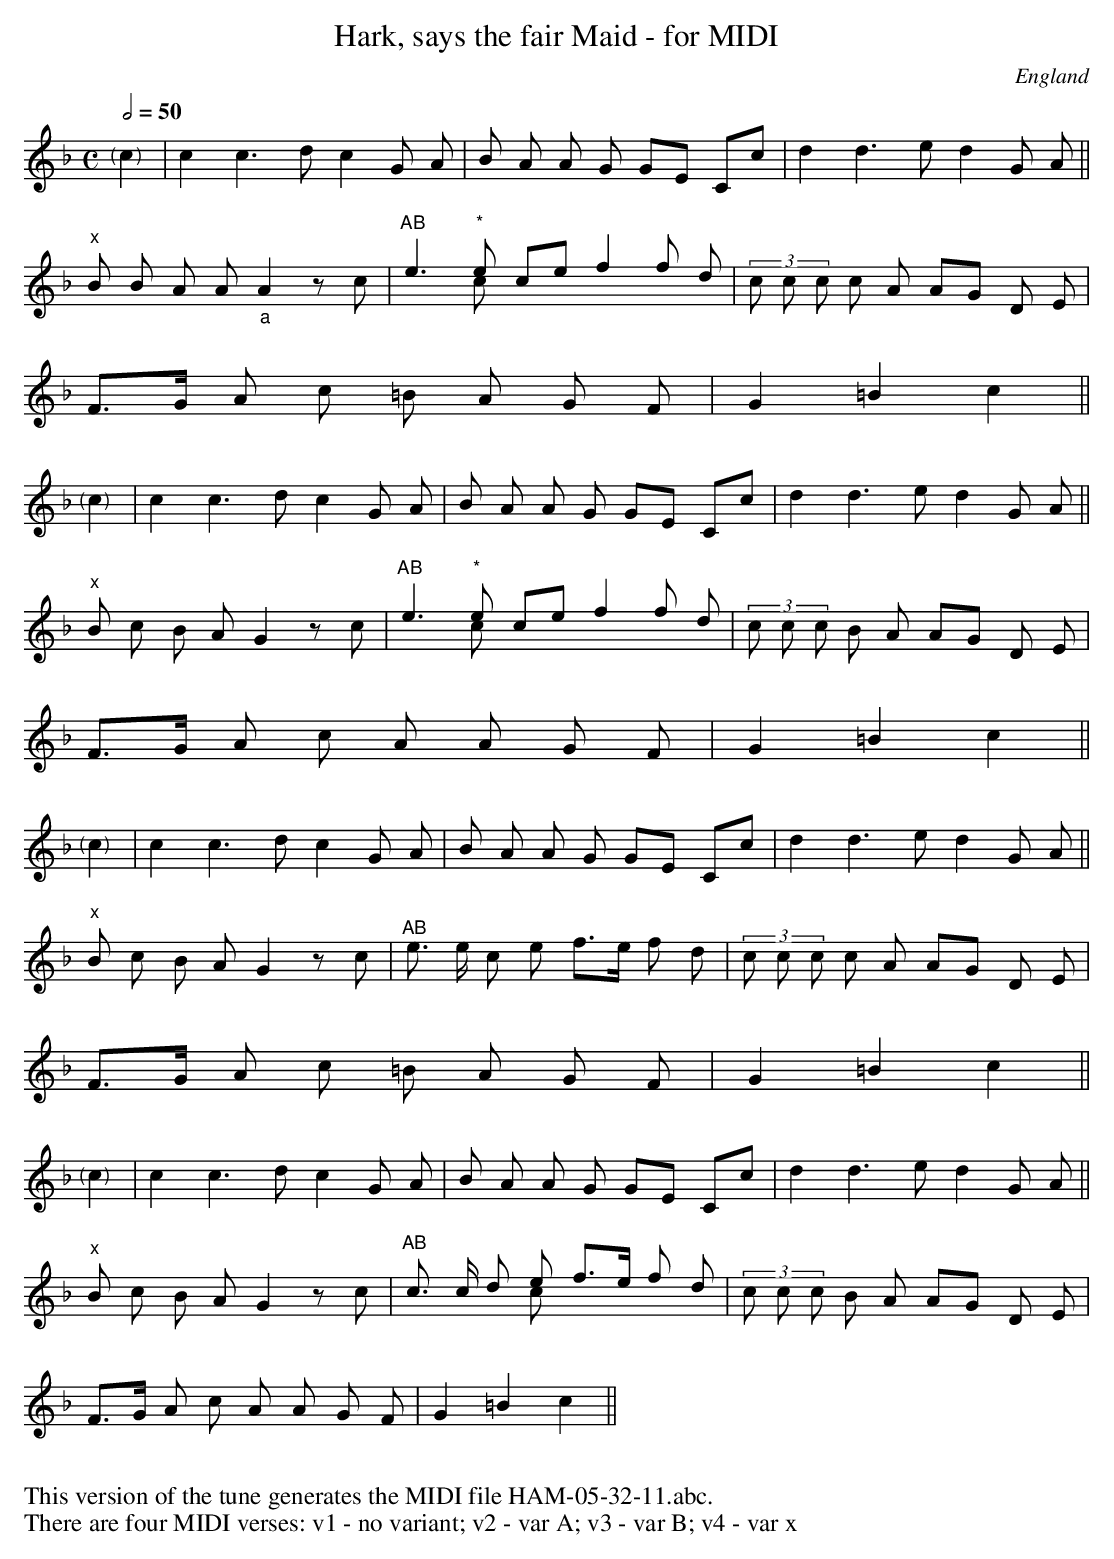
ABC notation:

X:1
T:Hark, says the fair Maid - for MIDI
O:England
M:C
L:1/8
Q:2/4=50
K:F
"<("">)"c2|c2c3d c2G A|B A A G GE Cc|d2d3e d2G A||
"^x"B B A A"_a"A2zc|"^AB"e3 "^*"e ce f2f d&x3cx4|\
(3c c c c A AG D E|
F>G A c =B A G F|G2=B2 c2||
"<("">)"c2|c2c3d c2G A|B A A G GE Cc|d2d3e d2G A||
"^x"B c B A G2zc|"^AB"e3 "^*"e ce f2f d&x3cx4|\
(3c c c B A AG D E|
F>G A c A  A G F|G2=B2 c2||
"<("">)"c2|c2c3d c2G A|B A A G GE Cc|d2d3e d2G A||
"^x"B c B A G2zc|"^AB"e> e c e f>e f d|\
(3c c c c A AG D E|
F>G A c =B A G F|G2=B2 c2||
"<("">)"c2|c2c3d c2G A|B A A G GE Cc|d2d3e d2G A||
"^x"B c B A G2zc|"^AB"c> c d e f>e f d&x3cx4|\
(3c c c B A AG D E|
F>G A c A A G F|G2=B2 c2||
W:This version of the tune generates the MIDI file HAM-05-32-11.abc.
W:There are four MIDI verses: v1 - no variant; v2 - var A; v3 - var B; v4 - var x
